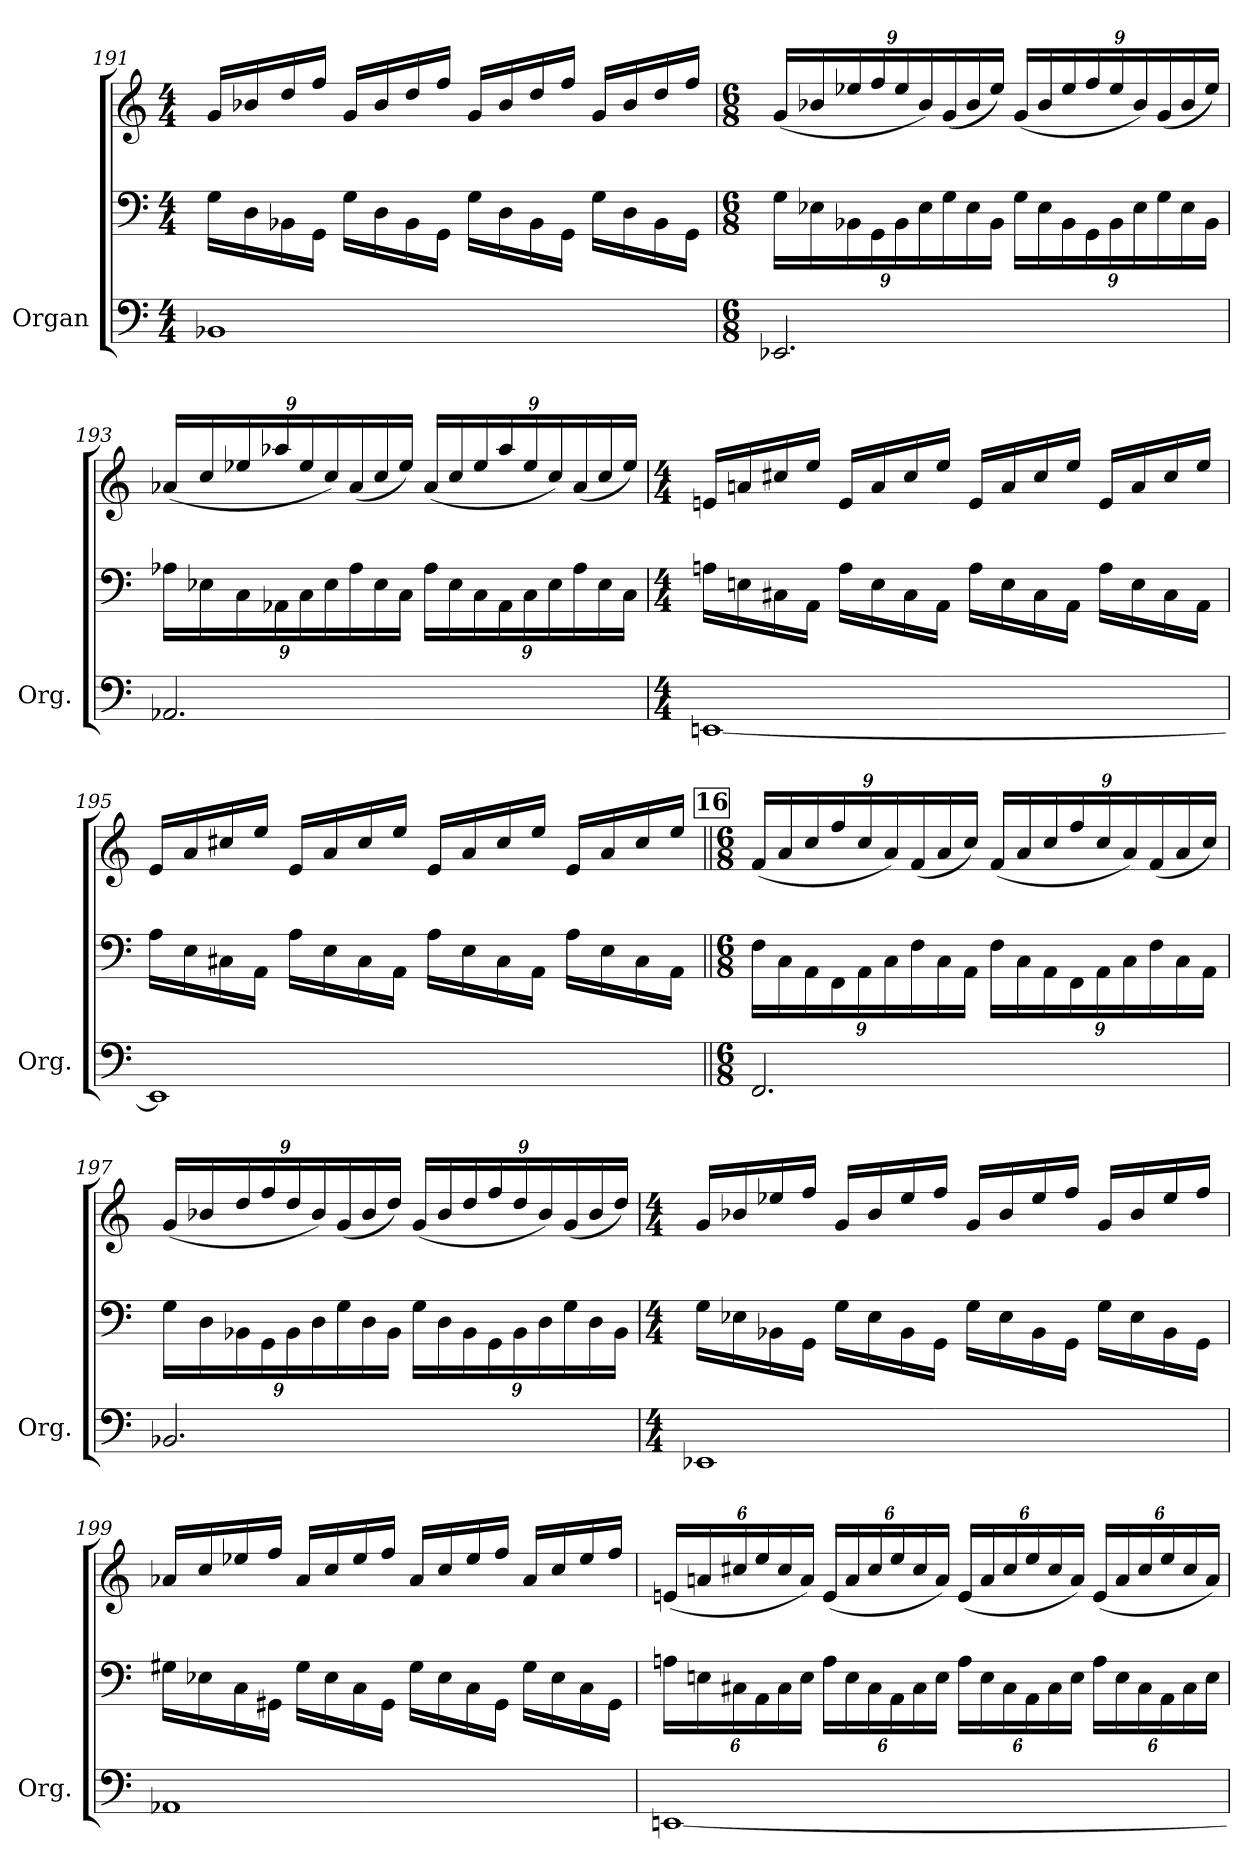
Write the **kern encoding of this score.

**kern	**kern	**kern
*part1	*part1	*part1
*staff3	*staff2	*staff1
*I"Organ	*	*
*I'Org.	*	*
*clefF4	*clefF4	*clefG2
*k[]	*k[]	*k[]
*M4/4	*M4/4	*M4/4
=191	=191	=191
1BB-X	16G\LL	16g/LL
.	16D\	16b-X/
.	16BB-X\	16dd/
.	16GG\JJ	16ff/JJ
.	16G\LL	16g/LL
.	16D\	16b-/
.	16BB-\	16dd/
.	16GG\JJ	16ff/JJ
.	16G\LL	16g/LL
.	16D\	16b-/
.	16BB-\	16dd/
.	16GG\JJ	16ff/JJ
.	16G\LL	16g/LL
.	16D\	16b-/
.	16BB-\	16dd/
.	16GG\JJ	16ff/JJ
=192	=192	=192
*M6/8	*M6/8	*M6/8
*	*Xbrackettup	*Xbrackettup
2.EE-X/	24G\LL	(<24g/LL
.	24E-X\	24b-X/
.	24BB-X\	24ee-X/
.	24GG\	24ff/
.	24BB-\	24ee-/
.	24E-\	24b-/)
.	24G\	(<24g/
.	24E-\	24b-/
.	24BB-\JJ	24ee-/JJ)
.	24G\LL	(<24g/LL
.	24E-\	24b-/
.	24BB-\	24ee-/
.	24GG\	24ff/
.	24BB-\	24ee-/
.	24E-\	24b-/)
.	24G\	(<24g/
.	24E-\	24b-/
.	24BB-\JJ	24ee-/JJ)
!!LO:LB:g=z
=193	=193	=193
2.AA-X/	24A-X\LL	(<24a-X/LL
.	24E-X\	24cc/
.	24C\	24ee-X/
.	24AA-X\	24aa-X/
.	24C\	24ee-/
.	24E-\	24cc/)
.	24A-\	(<24a-/
.	24E-\	24cc/
.	24C\JJ	24ee-/JJ)
.	24A-\LL	(<24a-/LL
.	24E-\	24cc/
.	24C\	24ee-/
.	24AA-\	24aa-/
.	24C\	24ee-/
.	24E-\	24cc/)
.	24A-\	(<24a-/
.	24E-\	24cc/
.	24C\JJ	24ee-/JJ)
=194	=194	=194
*M4/4	*M4/4	*M4/4
[1EEn	16An\LL	16en/LL
.	16En\	16an/
.	16C#X\	16cc#X/
.	16AA\JJ	16ee/JJ
.	16A\LL	16e/LL
.	16E\	16a/
.	16C#\	16cc#/
.	16AA\JJ	16ee/JJ
.	16A\LL	16e/LL
.	16E\	16a/
.	16C#\	16cc#/
.	16AA\JJ	16ee/JJ
.	16A\LL	16e/LL
.	16E\	16a/
.	16C#\	16cc#/
.	16AA\JJ	16ee/JJ
=195	=195	=195
1EE]	16A\LL	16e/LL
.	16E\	16a/
.	16C#X\	16cc#X/
.	16AA\JJ	16ee/JJ
.	16A\LL	16e/LL
.	16E\	16a/
.	16C#\	16cc#/
.	16AA\JJ	16ee/JJ
.	16A\LL	16e/LL
.	16E\	16a/
.	16C#\	16cc#/
.	16AA\JJ	16ee/JJ
.	16A\LL	16e/LL
.	16E\	16a/
.	16C#\	16cc#/
.	16AA\JJ	16ee/JJ
!!LO:REH:place=s1:a:B:fs=14:t=16
=196||	=196||	=196||
*M6/8	*M6/8	*M6/8
2.FF/	24F\LL	(<24f/LL
.	24C\	24a/
.	24AA\	24cc/
.	24FF\	24ff/
.	24AA\	24cc/
.	24C\	24a/)
.	24F\	(<24f/
.	24C\	24a/
.	24AA\JJ	24cc/JJ)
.	24F\LL	(<24f/LL
.	24C\	24a/
.	24AA\	24cc/
.	24FF\	24ff/
.	24AA\	24cc/
.	24C\	24a/)
.	24F\	(<24f/
.	24C\	24a/
.	24AA\JJ	24cc/JJ)
=197	=197	=197
2.BB-X/	24G\LL	(<24g/LL
.	24D\	24b-X/
.	24BB-X\	24dd/
.	24GG\	24ff/
.	24BB-\	24dd/
.	24D\	24b-/)
.	24G\	(<24g/
.	24D\	24b-/
.	24BB-\JJ	24dd/JJ)
.	24G\LL	(<24g/LL
.	24D\	24b-/
.	24BB-\	24dd/
.	24GG\	24ff/
.	24BB-\	24dd/
.	24D\	24b-/)
.	24G\	(<24g/
.	24D\	24b-/
.	24BB-\JJ	24dd/JJ)
!!LO:LB:g=z
=198	=198	=198
*M4/4	*M4/4	*M4/4
1EE-X	16G\LL	16g/LL
.	16E-X\	16b-X/
.	16BB-X\	16ee-X/
.	16GG\JJ	16ff/JJ
.	16G\LL	16g/LL
.	16E-\	16b-/
.	16BB-\	16ee-/
.	16GG\JJ	16ff/JJ
.	16G\LL	16g/LL
.	16E-\	16b-/
.	16BB-\	16ee-/
.	16GG\JJ	16ff/JJ
.	16G\LL	16g/LL
.	16E-\	16b-/
.	16BB-\	16ee-/
.	16GG\JJ	16ff/JJ
=199	=199	=199
1AA-X	16G#X\LL	16a-X/LL
.	16E-X\	16cc/
.	16C\	16ee-X/
.	16GG#X\JJ	16ff/JJ
.	16G#\LL	16a-/LL
.	16E-\	16cc/
.	16C\	16ee-/
.	16GG#\JJ	16ff/JJ
.	16G#\LL	16a-/LL
.	16E-\	16cc/
.	16C\	16ee-/
.	16GG#\JJ	16ff/JJ
.	16G#\LL	16a-/LL
.	16E-\	16cc/
.	16C\	16ee-/
.	16GG#\JJ	16ff/JJ
=200	=200	=200
[1EEn	24An\LL	(<24en/LL
.	24En\	24an/
.	24C#X\	24cc#X/
.	24AA\	24ee/
.	24C#\	24cc#/
.	24E\JJ	24a/JJ)
.	24A\LL	(<24e/LL
.	24E\	24a/
.	24C#\	24cc#/
.	24AA\	24ee/
.	24C#\	24cc#/
.	24E\JJ	24a/JJ)
.	24A\LL	(<24e/LL
.	24E\	24a/
.	24C#\	24cc#/
.	24AA\	24ee/
.	24C#\	24cc#/
.	24E\JJ	24a/JJ)
.	24A\LL	(<24e/LL
.	24E\	24a/
.	24C#\	24cc#/
.	24AA\	24ee/
.	24C#\	24cc#/
.	24E\JJ	24a/JJ)
=	=	=
*-	*-	*-
